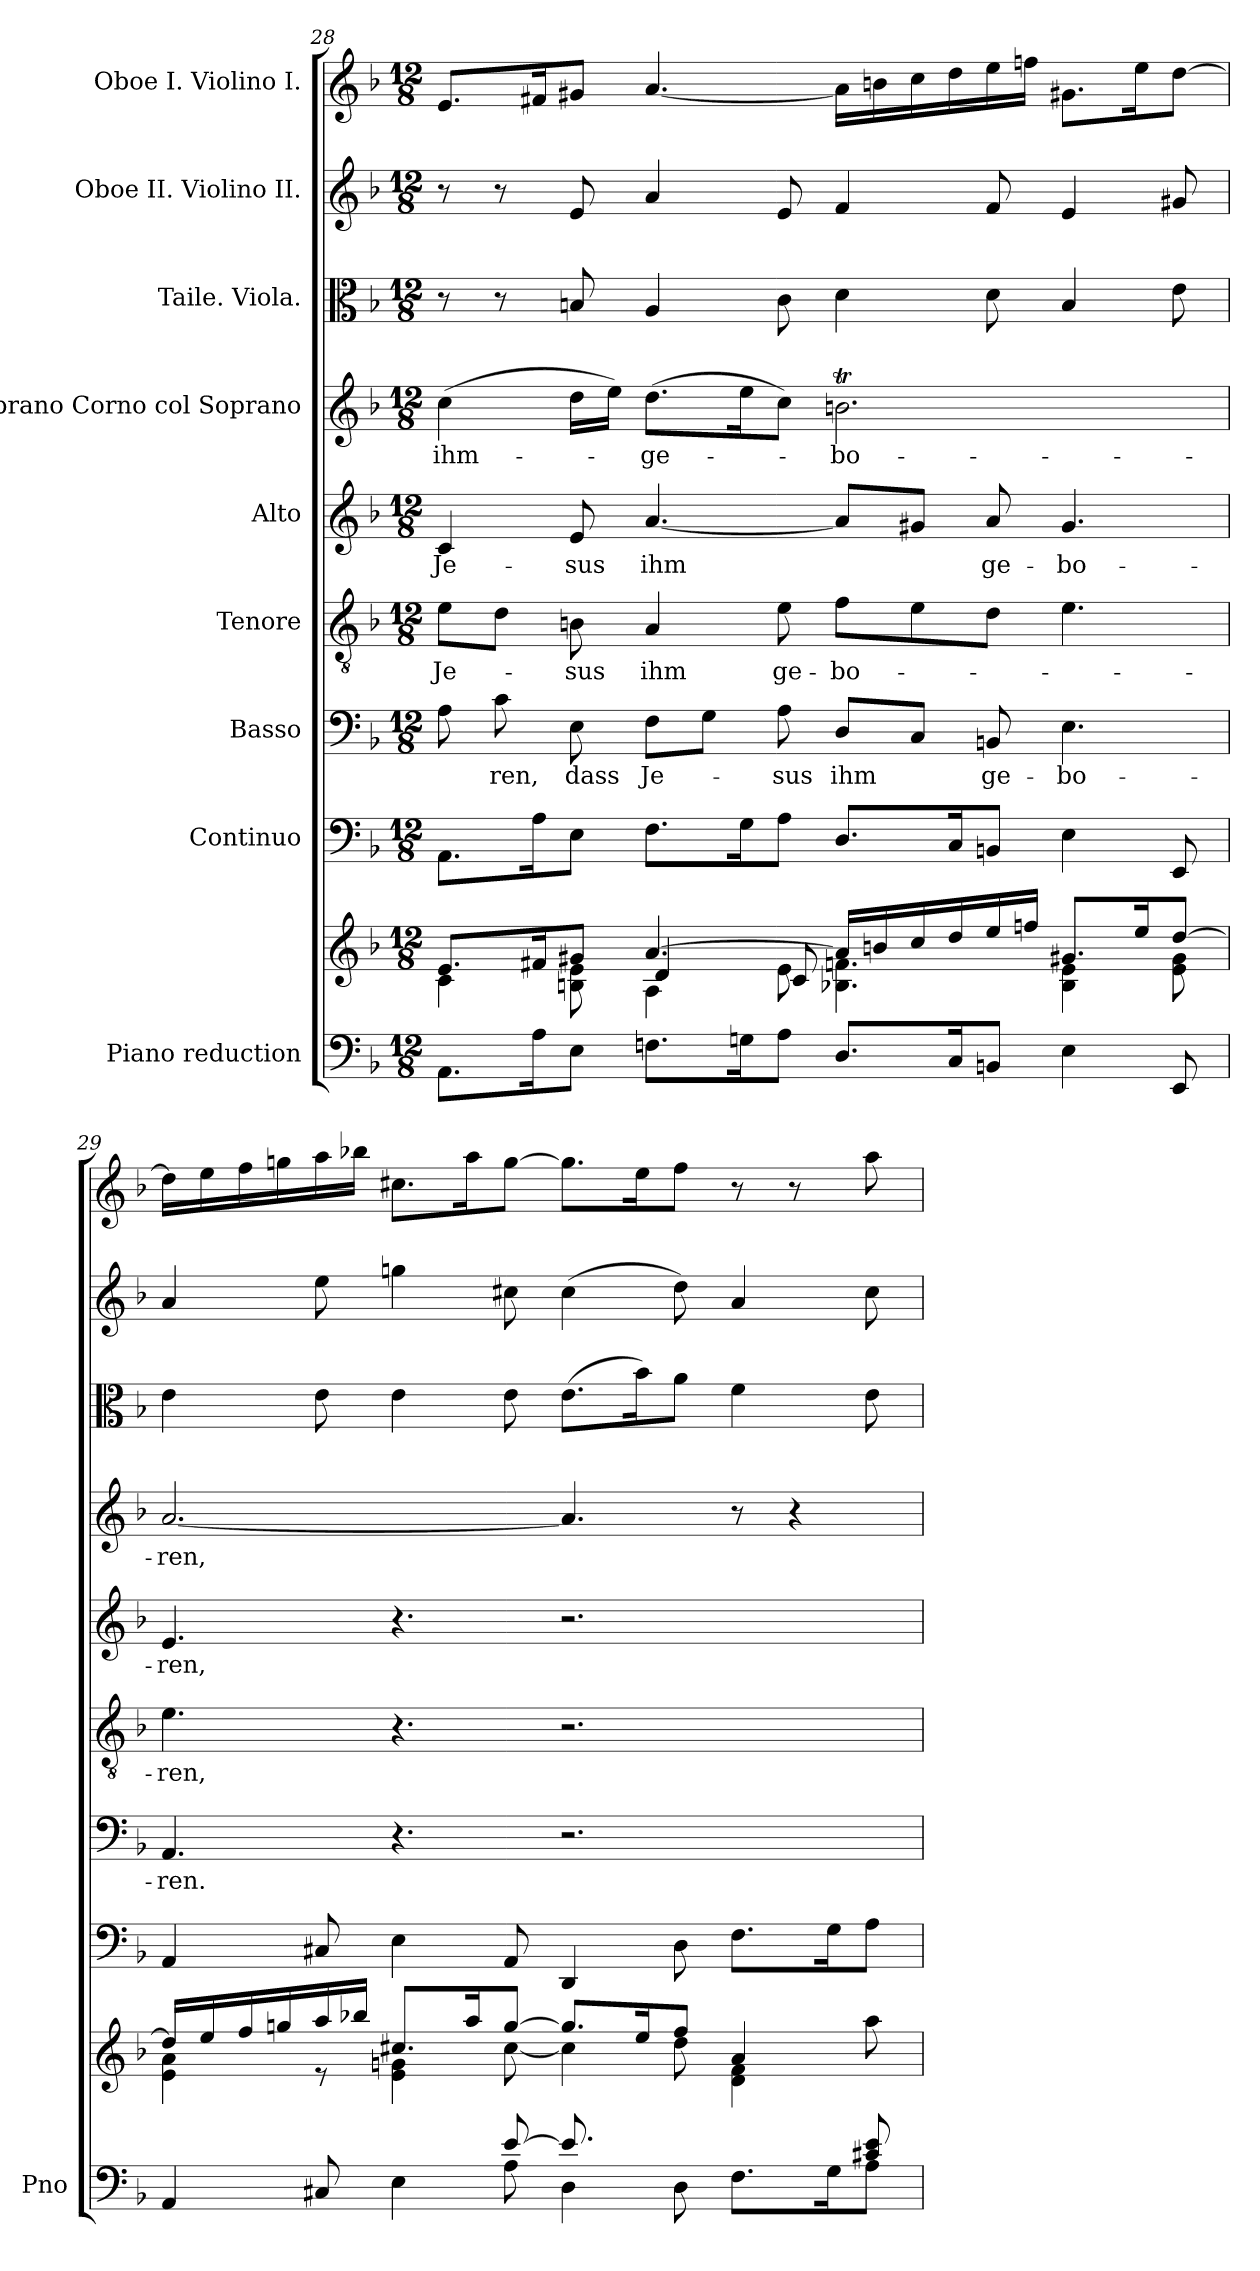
**kern	**kern	**kern	**kern	**text	**kern	**text	**kern	**text	**kern	**text	**kern	**kern	**kern
*part9	*part9	*part8	*part7	*part7	*part6	*part6	*part5	*part5	*part4	*part4	*part3	*part2	*part1
*staff10	*staff9	*staff8	*staff7	*staff7	*staff6	*staff6	*staff5	*staff5	*staff4	*staff4	*staff3	*staff2	*staff1
*I"Piano reduction	*	*I"Continuo	*I"Basso	*	*I"Tenore	*	*I"Alto	*	*I"Soprano Corno col Soprano	*	*I"Taile. Viola.	*I"Oboe II. Violino II.	*I"Oboe I. Violino I.
*I'Pno	*	*	*	*	*	*	*	*	*	*	*	*	*
*clefF4	*clefG2	*clefF4	*clefF4	*	*clefGv2	*	*clefG2	*	*clefG2	*	*clefC3	*clefG2	*clefG2
*k[b-]	*k[b-]	*k[b-]	*k[b-]	*	*k[b-]	*	*k[b-]	*	*k[b-]	*	*k[b-]	*k[b-]	*k[b-]
*M12/8	*M12/8	*M12/8	*M12/8	*	*M12/8	*	*M12/8	*	*M12/8	*	*M12/8	*M12/8	*M12/8
=28	=28	=28	=28	=28	=28	=28	=28	=28	=28	=28	=28	=28	=28
*	*^	*	*	*	*	*	*	*	*	*	*	*	*
*	*	*^	*	*	*	*	*	*	*	*	*	*	*	*
!	!	!	!	!	!	!	!	!LO:LY:b	!	!LO:LY:b	!	!LO:LY:b	!	!	!
8.AA\L	8.e/L	4c\	4.ryy	8.AA\L	8A\	.	8e\L	Je-	4c/	Je-	(4cc\	ihm-	8r	8r	8.e/L
!	!	!	!	!	!	!LO:LY:b	!	!	!	!	!	!	!	!	!
.	.	.	.	.	8c\	ren,	8d\J	.	.	.	.	.	8r	8r	.
16A\K	16f#X/K	.	.	16A\K	.	.	.	.	.	.	.	.	.	.	16f#X/K
!	!	!	!	!	!	!LO:LY:b	!	!LO:LY:b	!	!LO:LY:b	!	!	!	!	!
8E\J	8g#X/J	8Bn\ 8e\	.	8E\J	8E\	dass	8Bn\	-sus	8e/	-sus	16dd\LL	.	8Bn/	8e/	8g#X/J
.	.	.	.	.	.	.	.	.	.	.	16ee\JJ)	.	.	.	.
!	!	!	!	!	!	!LO:LY:b	!	!LO:LY:b	!	!LO:LY:b	!	!LO:LY:b	!	!	!
8.Fn\L	[4.a/	4A\	4d/	8.F\L	8F\L	Je-	4A/	ihm	[4.a/	ihm	(8.dd\L	-ge-	4A/	4a/	[4.a/
.	.	.	.	.	8G\J	.	.	.	.	.	.	.	.	.	.
16Gn\K	.	.	.	16G\K	.	.	.	.	.	.	16ee\K	.	.	.	.
!	!	!	!	!	!	!LO:LY:b	!	!LO:LY:b	!	!	!	!	!	!	!
8A\J	.	8e\	8c/	8A\J	8A\	-sus	8e\	ge-	.	.	8cc\J)	.	8c\	8e/	.
!	!	!	!	!	!	!LO:LY:b	!	!LO:LY:b	!	!	!	!LO:LY:b	!	!	!
8.D/L	16a/LL]	4.B-X\ 4.fn\	2.ryy	8.D/L	8D/L	ihm	8f\L	-bo-	8a/L]	.	2.bnt\	-bo-	4d\	4f/	16a\LL]
.	16bn/	.	.	.	.	.	.	.	.	.	.	.	.	.	16bn\
.	16cc/	.	.	.	8C/J	.	8e\	.	8g#X/J	.	.	.	.	.	16cc\
16C/K	16dd/	.	.	16C/K	.	.	.	.	.	.	.	.	.	.	16dd\
!	!	!	!	!	!	!LO:LY:b	!	!	!	!LO:LY:b	!	!	!	!	!
8BBn/J	16ee/	.	.	8BBn/J	8BBn/	ge-	8d\J	.	8a/	ge-	.	.	8d\	8f/	16ee\
.	16ffn/JJ	.	.	.	.	.	.	.	.	.	.	.	.	.	16ffn\JJ
!	!	!	!	!	!	!LO:LY:b	!	!	!	!LO:LY:b	!	!	!	!	!
4E\	8.g#X/L	4B-\ 4e\	.	4E\	4.E\	-bo-	4.e\	.	4.g#/	-bo-	.	.	4B/	4e/	8.g#X\L
.	16ee/K	.	.	.	.	.	.	.	.	.	.	.	.	.	16ee\K
8EE/	[8dd/J	8e\ 8g#\	.	8EE/	.	.	.	.	.	.	.	.	8e\	8g#X/	[8dd\J
=29	=29	=29	=29	=29	=29	=29	=29	=29	=29	=29	=29	=29	=29	=29	=29
*^	*	*	*	*	*	*	*	*	*	*	*	*	*	*	*
!	!	!	!	!	!	!	!LO:LY:b	!	!LO:LY:b	!	!LO:LY:b	!	!LO:LY:b	!	!	!
4AA/	4ryy	16dd/LL]	4e\ 4a\	2...ryy	4AA/	4.AA/	-ren.	4.e\	-ren,	4.e/	-ren,	[2.a/	-ren,	4e\	4a/	16dd\LL]
.	.	16ee/	.	.	.	.	.	.	.	.	.	.	.	.	.	16ee\
.	.	16ff/	.	.	.	.	.	.	.	.	.	.	.	.	.	16ff\
.	.	16ggn/	.	.	.	.	.	.	.	.	.	.	.	.	.	16ggn\
8C#X/	8ryy	16aa/	8r	.	8C#X/	.	.	.	.	.	.	.	.	8e\	8ee\	16aa\
.	.	16bb-X/JJ	.	.	.	.	.	.	.	.	.	.	.	.	.	16bb-X\JJ
4ryy	4E\	8.cc#X/L	4e\ 4gn\	.	4E\	4.r	.	4.r	.	4.r	.	.	.	4e\	4ggn\	8.cc#X\L
.	.	16aa/K	.	.	.	.	.	.	.	.	.	.	.	.	.	16aa\K
[8e/	8A\	[8gg/J	[8cc#\	.	8AA/	.	.	.	.	.	.	.	.	8e\	8cc#X\	[8gg\J
8.e/L]	4D\	8.gg/L]	4cc#\]	.	4DD/	2.r	.	2.r	.	2.r	.	4.a/]	.	(8.e\L	(4cc#\	8.gg\L]
8.ryy	.	16ee/K	.	16b-\K	.	.	.	.	.	.	.	.	.	16b-\K)	.	16ee\K
.	8D\	8ff/J	8dd\	8a\J	8D\	.	.	.	.	.	.	.	.	8a\J	8dd\)	8ff\J
4ryy	8.F\L	4a/	4d\ 4f\	4.ryy	8.F\L	.	.	.	.	.	.	8r	.	4f\	4a/	8r
.	.	.	.	.	.	.	.	.	.	.	.	4r	.	.	.	8r
.	16G\K	.	.	.	16G\K	.	.	.	.	.	.	.	.	.	.	.
8c#X/ 8e/	8A\J	8aa\	8ryy	.	8A\J	.	.	.	.	.	.	.	.	8e\	8cc#\	8aa\
*v	*v	*	*	*	*	*	*	*	*	*	*	*	*	*	*	*
*	*v	*v	*v	*	*	*	*	*	*	*	*	*	*	*	*
=	=	=	=	=	=	=	=	=	=	=	=	=	=
*-	*-	*-	*-	*-	*-	*-	*-	*-	*-	*-	*-	*-	*-
